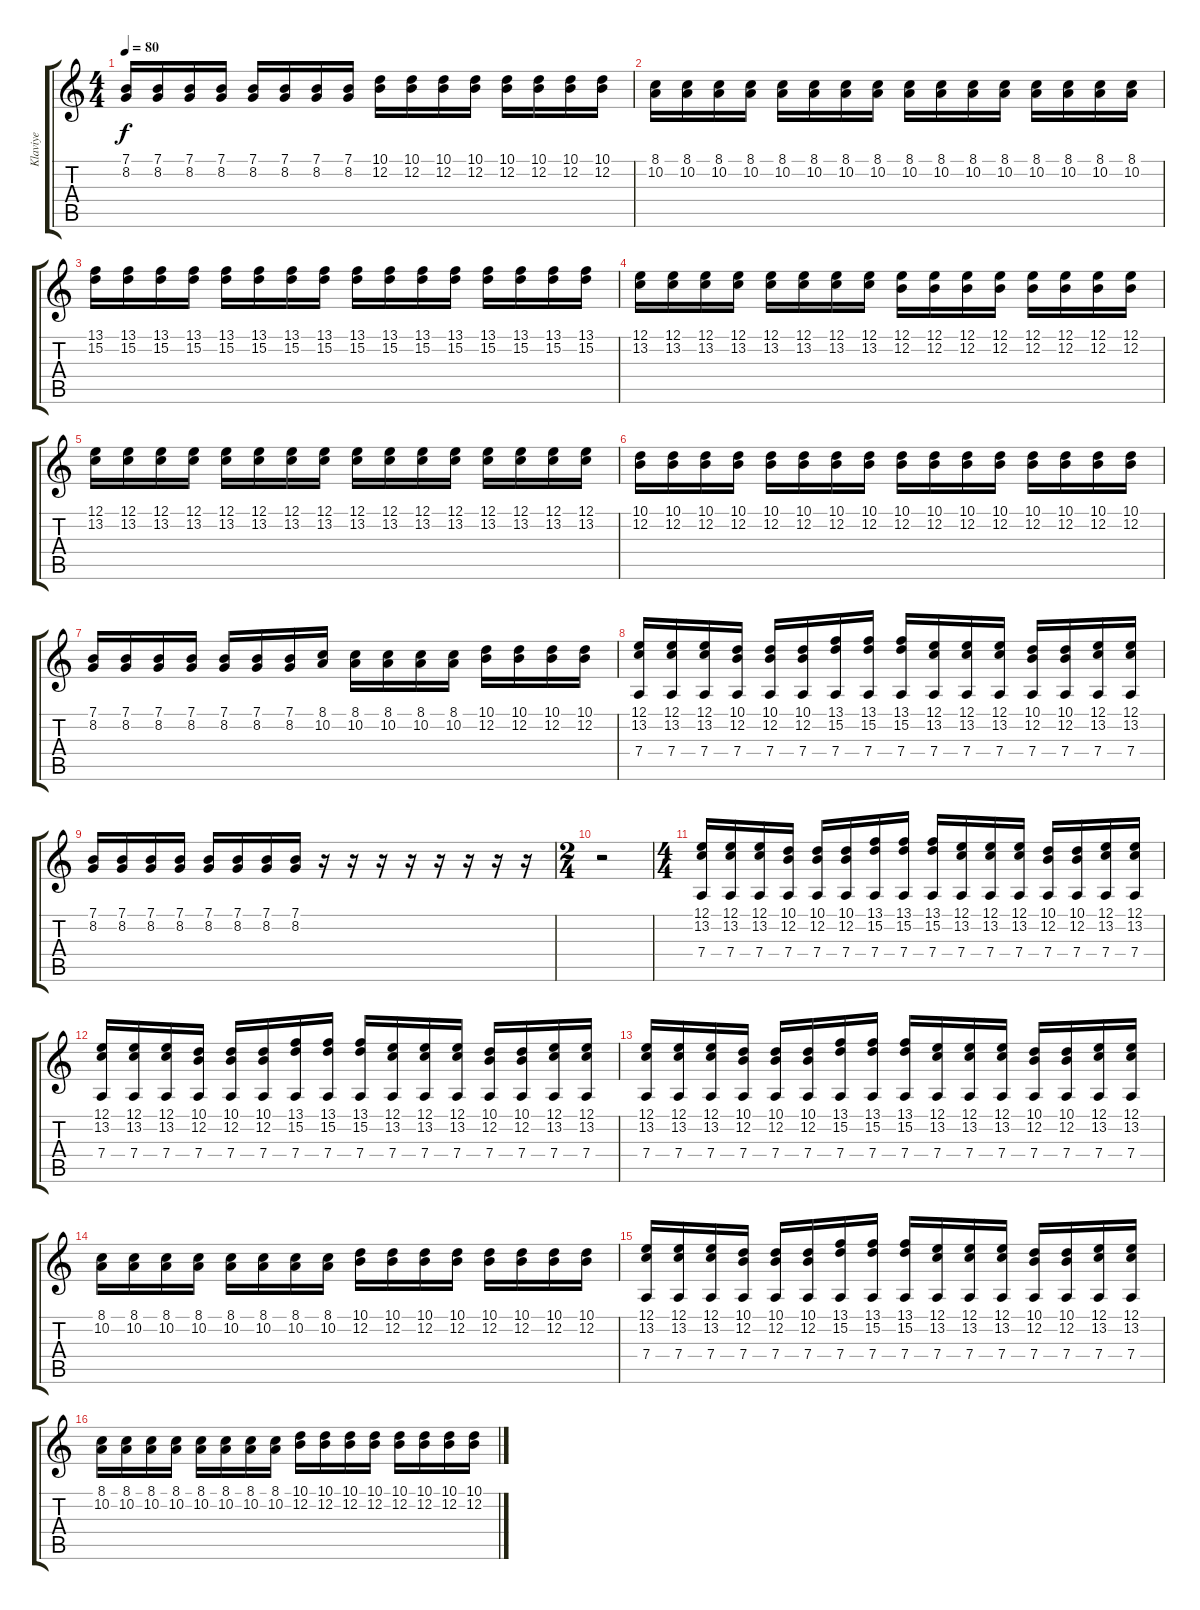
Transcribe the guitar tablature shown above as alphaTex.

\track ("Klaviye" "Klaviye") {instrument honkytonkpiano}
\staff {score tabs}
\tuning (E4 B3 G3 D3 A2 E2) {hide}
\ts (4 4)
\tempo 80
\clef g2
\ks c
(7.1 8.2).16{dy f} (7.1 8.2).16 (7.1 8.2).16 (7.1 8.2).16 (7.1 8.2).16 (7.1 8.2).16 (7.1 8.2).16 (7.1 8.2).16 (10.1 12.2).16 (10.1 12.2).16 (10.1 12.2).16 (10.1 12.2).16 (10.1 12.2).16 (10.1 12.2).16 (10.1 12.2).16 (10.1 12.2).16 |
(8.1 10.2).16 (8.1 10.2).16 (8.1 10.2).16 (8.1 10.2).16 (8.1 10.2).16 (8.1 10.2).16 (8.1 10.2).16 (8.1 10.2).16 (8.1 10.2).16 (8.1 10.2).16 (8.1 10.2).16 (8.1 10.2).16 (8.1 10.2).16 (8.1 10.2).16 (8.1 10.2).16 (8.1 10.2).16 |
(13.1 15.2).16 (13.1 15.2).16 (13.1 15.2).16 (13.1 15.2).16 (13.1 15.2).16 (13.1 15.2).16 (13.1 15.2).16 (13.1 15.2).16 (13.1 15.2).16 (13.1 15.2).16 (13.1 15.2).16 (13.1 15.2).16 (13.1 15.2).16 (13.1 15.2).16 (13.1 15.2).16 (13.1 15.2).16 |
(12.1 13.2).16 (12.1 13.2).16 (12.1 13.2).16 (12.1 13.2).16 (12.1 13.2).16 (12.1 13.2).16 (12.1 13.2).16 (12.1 13.2).16 (12.1 12.2).16 (12.1 12.2).16 (12.1 12.2).16 (12.1 12.2).16 (12.1 12.2).16 (12.1 12.2).16 (12.1 12.2).16 (12.1 12.2).16 |
(12.1 13.2).16 (12.1 13.2).16 (12.1 13.2).16 (12.1 13.2).16 (12.1 13.2).16 (12.1 13.2).16 (12.1 13.2).16 (12.1 13.2).16 (12.1 13.2).16 (12.1 13.2).16 (12.1 13.2).16 (12.1 13.2).16 (12.1 13.2).16 (12.1 13.2).16 (12.1 13.2).16 (12.1 13.2).16 |
(10.1 12.2).16 (10.1 12.2).16 (10.1 12.2).16 (10.1 12.2).16 (10.1 12.2).16 (10.1 12.2).16 (10.1 12.2).16 (10.1 12.2).16 (10.1 12.2).16 (10.1 12.2).16 (10.1 12.2).16 (10.1 12.2).16 (10.1 12.2).16 (10.1 12.2).16 (10.1 12.2).16 (10.1 12.2).16 |
(7.1 8.2).16 (7.1 8.2).16 (7.1 8.2).16 (7.1 8.2).16 (7.1 8.2).16 (7.1 8.2).16 (7.1 8.2).16 (8.1 10.2).16 (8.1 10.2).16 (8.1 10.2).16 (8.1 10.2).16 (8.1 10.2).16 (10.1 12.2).16 (10.1 12.2).16 (10.1 12.2).16 (10.1 12.2).16 |
(12.1 13.2 7.4).16 (12.1 13.2 7.4).16 (12.1 13.2 7.4).16 (10.1 12.2 7.4).16 (10.1 12.2 7.4).16 (10.1 12.2 7.4).16 (13.1 15.2 7.4).16 (13.1 15.2 7.4).16 (13.1 15.2 7.4).16 (12.1 13.2 7.4).16 (12.1 13.2 7.4).16 (12.1 13.2 7.4).16 (10.1 12.2 7.4).16 (10.1 12.2 7.4).16 (12.1 13.2 7.4).16 (12.1 13.2 7.4).16 |
(7.1 8.2).16 (7.1 8.2).16 (7.1 8.2).16 (7.1 8.2).16 (7.1 8.2).16 (7.1 8.2).16 (7.1 8.2).16 (7.1 8.2).16 r.16 r.16 r.16 r.16 r.16 r.16 r.16 r.16 |
\ts (2 4)
r.2 |
\ts (4 4)
(12.1 13.2 7.4).16 (12.1 13.2 7.4).16 (12.1 13.2 7.4).16 (10.1 12.2 7.4).16 (10.1 12.2 7.4).16 (10.1 12.2 7.4).16 (13.1 15.2 7.4).16 (13.1 15.2 7.4).16 (13.1 15.2 7.4).16 (12.1 13.2 7.4).16 (12.1 13.2 7.4).16 (12.1 13.2 7.4).16 (10.1 12.2 7.4).16 (10.1 12.2 7.4).16 (12.1 13.2 7.4).16 (12.1 13.2 7.4).16 |
(12.1 13.2 7.4).16 (12.1 13.2 7.4).16 (12.1 13.2 7.4).16 (10.1 12.2 7.4).16 (10.1 12.2 7.4).16 (10.1 12.2 7.4).16 (13.1 15.2 7.4).16 (13.1 15.2 7.4).16 (13.1 15.2 7.4).16 (12.1 13.2 7.4).16 (12.1 13.2 7.4).16 (12.1 13.2 7.4).16 (10.1 12.2 7.4).16 (10.1 12.2 7.4).16 (12.1 13.2 7.4).16 (12.1 13.2 7.4).16 |
(12.1 13.2 7.4).16 (12.1 13.2 7.4).16 (12.1 13.2 7.4).16 (10.1 12.2 7.4).16 (10.1 12.2 7.4).16 (10.1 12.2 7.4).16 (13.1 15.2 7.4).16 (13.1 15.2 7.4).16 (13.1 15.2 7.4).16 (12.1 13.2 7.4).16 (12.1 13.2 7.4).16 (12.1 13.2 7.4).16 (10.1 12.2 7.4).16 (10.1 12.2 7.4).16 (12.1 13.2 7.4).16 (12.1 13.2 7.4).16 |
(8.1 10.2).16 (8.1 10.2).16 (8.1 10.2).16 (8.1 10.2).16 (8.1 10.2).16 (8.1 10.2).16 (8.1 10.2).16 (8.1 10.2).16 (10.1 12.2).16 (10.1 12.2).16 (10.1 12.2).16 (10.1 12.2).16 (10.1 12.2).16 (10.1 12.2).16 (10.1 12.2).16 (10.1 12.2).16 |
(12.1 13.2 7.4).16 (12.1 13.2 7.4).16 (12.1 13.2 7.4).16 (10.1 12.2 7.4).16 (10.1 12.2 7.4).16 (10.1 12.2 7.4).16 (13.1 15.2 7.4).16 (13.1 15.2 7.4).16 (13.1 15.2 7.4).16 (12.1 13.2 7.4).16 (12.1 13.2 7.4).16 (12.1 13.2 7.4).16 (10.1 12.2 7.4).16 (10.1 12.2 7.4).16 (12.1 13.2 7.4).16 (12.1 13.2 7.4).16 |
(8.1 10.2).16 (8.1 10.2).16 (8.1 10.2).16 (8.1 10.2).16 (8.1 10.2).16 (8.1 10.2).16 (8.1 10.2).16 (8.1 10.2).16 (10.1 12.2).16 (10.1 12.2).16 (10.1 12.2).16 (10.1 12.2).16 (10.1 12.2).16 (10.1 12.2).16 (10.1 12.2).16 (10.1 12.2).16
